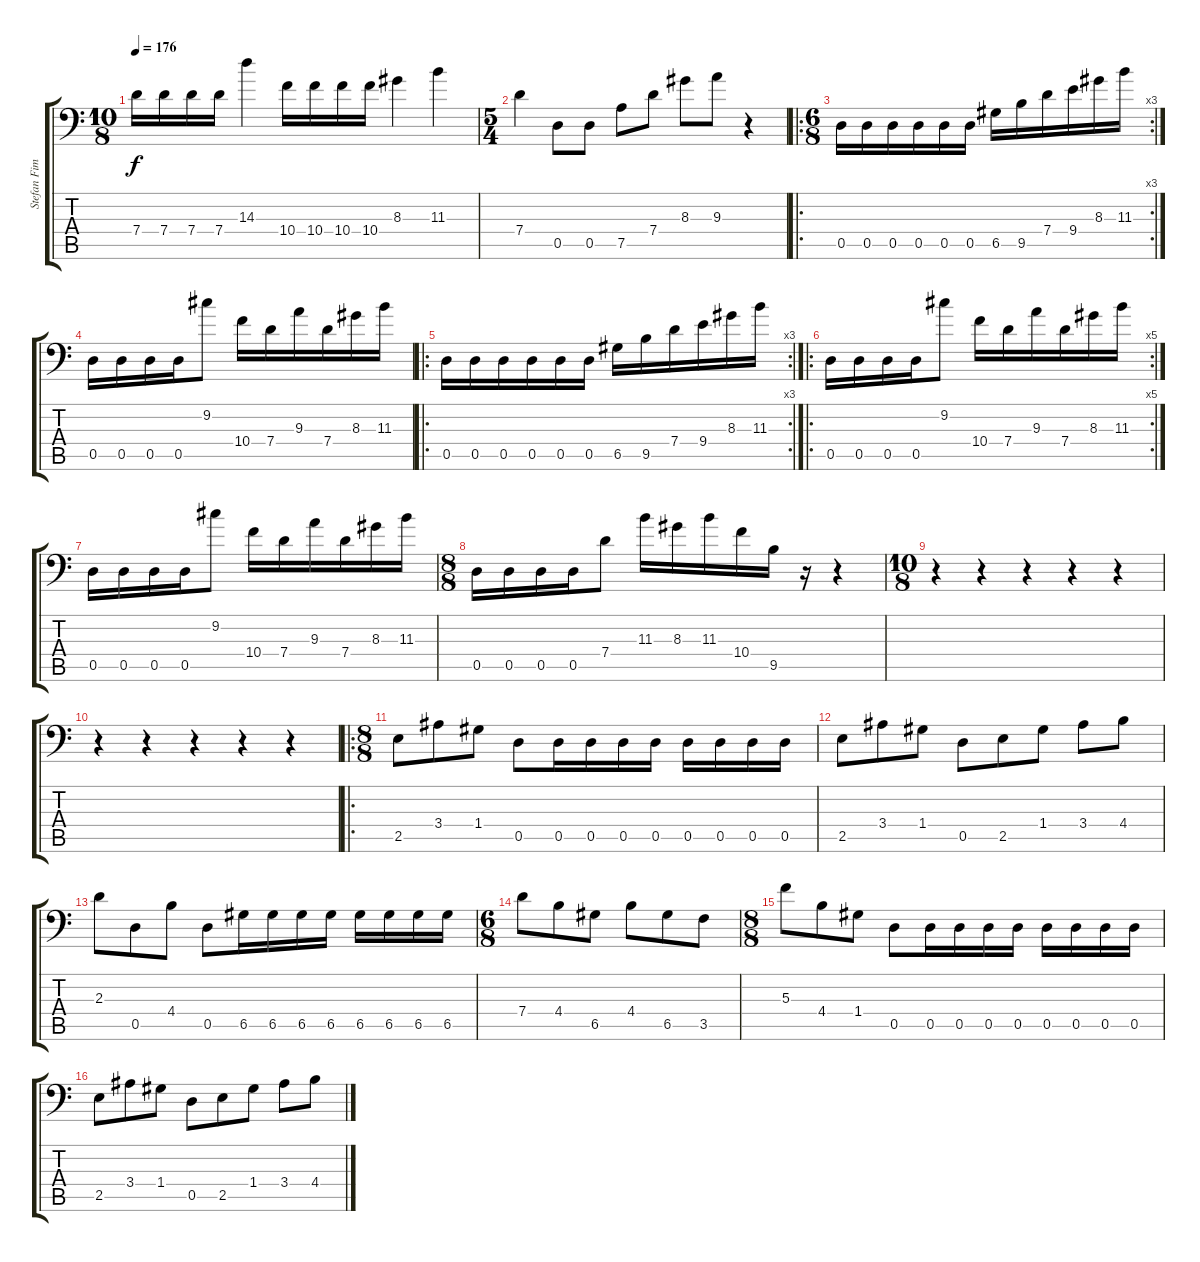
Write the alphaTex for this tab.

\track ("Stefan Fimmers" "Stefan Fim") {instrument electricbassfinger}
\staff {score tabs}
\tuning (A3 E3 C3 G2 D2 A1) {hide}
\ts (10 8)
\tempo 176
\clef f4
\ks c
7.4.16{dy f instrument electricbassfinger} 7.4.16 7.4.16 7.4.16 14.3.4 10.4.16 10.4.16 10.4.16 10.4.16 8.3.4 11.3.4 |
\ts (5 4)
7.4.4 0.5.8 0.5.8 7.5.8 7.4.8 8.3.8 9.3.8 r.4 |
\ro
\rc 3
\ts (6 8)
0.5.16 0.5.16 0.5.16 0.5.16 0.5.16 0.5.16 6.5.16 9.5.16 7.4.16 9.4.16 8.3.16 11.3.16 |
0.5.16 0.5.16 0.5.16 0.5.16 9.2.8 10.4.16 7.4.16 9.3.16 7.4.16 8.3.16 11.3.16 |
\ro
\rc 3
0.5.16 0.5.16 0.5.16 0.5.16 0.5.16 0.5.16 6.5.16 9.5.16 7.4.16 9.4.16 8.3.16 11.3.16 |
\ro
\rc 5
0.5.16 0.5.16 0.5.16 0.5.16 9.2.8 10.4.16 7.4.16 9.3.16 7.4.16 8.3.16 11.3.16 |
0.5.16 0.5.16 0.5.16 0.5.16 9.2.8 10.4.16 7.4.16 9.3.16 7.4.16 8.3.16 11.3.16 |
\ts (8 8)
0.5.16 0.5.16 0.5.16 0.5.16 7.4.8 11.3.16 8.3.16 11.3.16 10.4.16 9.5.16 r.16 r.4 |
\ts (10 8)
r.4 r.4 r.4 r.4 r.4 |
r.4 r.4 r.4 r.4 r.4 |
\ro
\ts (8 8)
2.5.8 3.4.8 1.4.8 0.5.8 0.5.16 0.5.16 0.5.16 0.5.16 0.5.16 0.5.16 0.5.16 0.5.16 |
2.5.8 3.4.8 1.4.8 0.5.8 2.5.8 1.4.8 3.4.8 4.4.8 |
2.3.8 0.5.8 4.4.8 0.5.8 6.5.16 6.5.16 6.5.16 6.5.16 6.5.16 6.5.16 6.5.16 6.5.16 |
\ts (6 8)
7.4.8 4.4.8 6.5.8 4.4.8 6.5.8 3.5.8 |
\ts (8 8)
5.3.8 4.4.8 1.4.8 0.5.8 0.5.16 0.5.16 0.5.16 0.5.16 0.5.16 0.5.16 0.5.16 0.5.16 |
2.5.8 3.4.8 1.4.8 0.5.8 2.5.8 1.4.8 3.4.8 4.4.8
